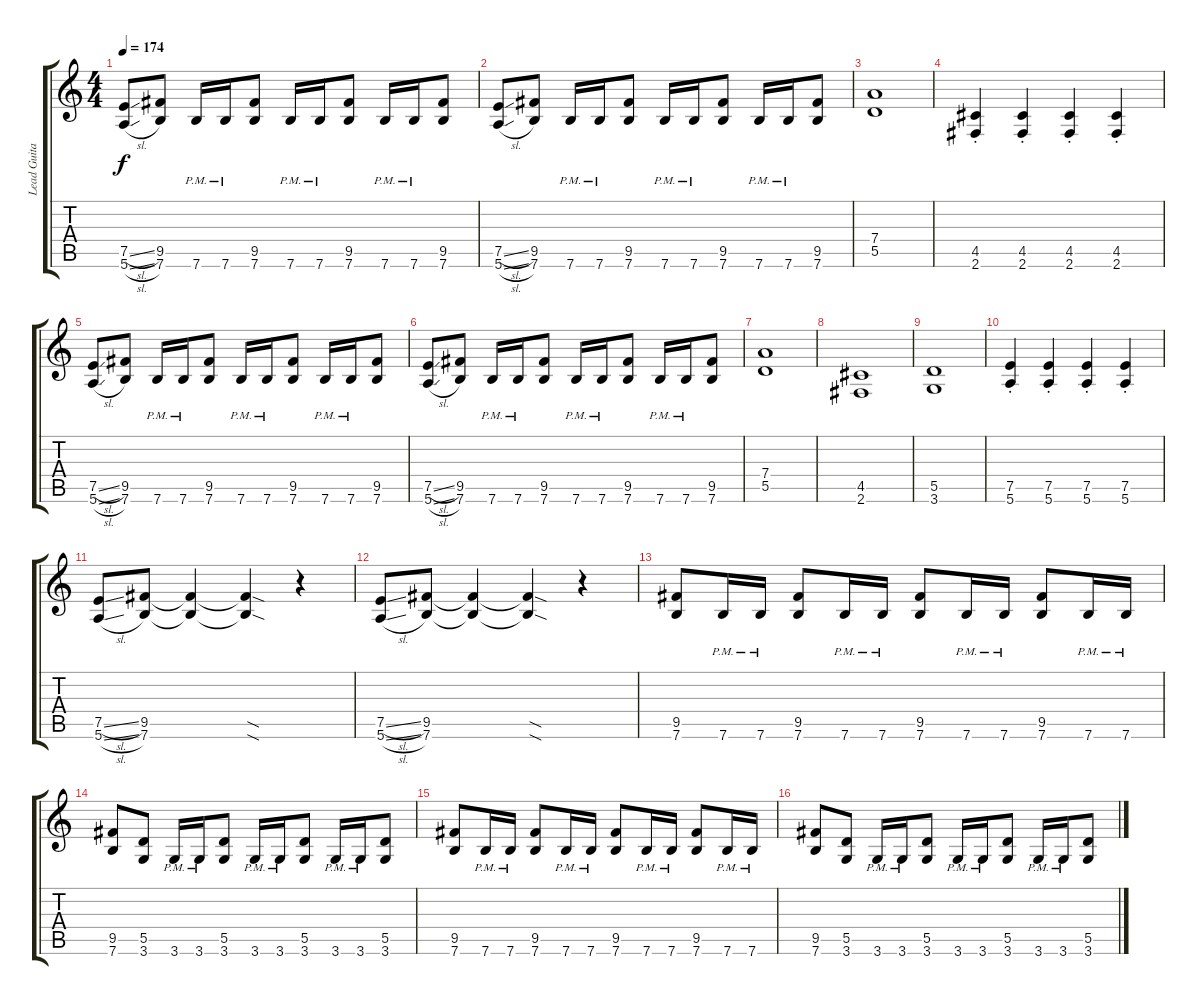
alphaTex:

\track ("Lead Guitar I" "Lead Guita") {instrument overdrivenguitar}
\staff {score tabs}
\tuning (E4 B3 G3 D3 A2 E2) {hide}
\ts (4 4)
\tempo 174
\clef g2
\ks c
(7.5{sl} 5.6{sl}).8{dy f} (9.5 7.6).8 7.6{pm}.16 7.6{pm}.16 (9.5 7.6).8 7.6{pm}.16 7.6{pm}.16 (9.5 7.6).8 7.6{pm}.16 7.6{pm}.16 (9.5 7.6).8 |
(7.5{sl} 5.6{sl}).8 (9.5 7.6).8 7.6{pm}.16 7.6{pm}.16 (9.5 7.6).8 7.6{pm}.16 7.6{pm}.16 (9.5 7.6).8 7.6{pm}.16 7.6{pm}.16 (9.5 7.6).8 |
(7.4 5.5).1 |
(4.5{st} 2.6{st}).4 (4.5{st} 2.6{st}).4 (4.5{st} 2.6{st}).4 (4.5{st} 2.6{st}).4 |
(7.5{sl} 5.6{sl}).8 (9.5 7.6).8 7.6{pm}.16 7.6{pm}.16 (9.5 7.6).8 7.6{pm}.16 7.6{pm}.16 (9.5 7.6).8 7.6{pm}.16 7.6{pm}.16 (9.5 7.6).8 |
(7.5{sl} 5.6{sl}).8 (9.5 7.6).8 7.6{pm}.16 7.6{pm}.16 (9.5 7.6).8 7.6{pm}.16 7.6{pm}.16 (9.5 7.6).8 7.6{pm}.16 7.6{pm}.16 (9.5 7.6).8 |
(7.4 5.5).1 |
(4.5 2.6).1 |
(5.5 3.6).1 |
(7.5{st} 5.6{st}).4 (7.5{st} 5.6{st}).4 (7.5{st} 5.6{st}).4 (7.5{st} 5.6{st}).4 |
(7.5{sl} 5.6{sl}).8 (9.5 7.6).8 (9.5{t} 7.6{t}).4 (9.5{sod t} 7.6{sod t}).4 r.4 |
(7.5{sl} 5.6{sl}).8 (9.5 7.6).8 (9.5{t} 7.6{t}).4 (9.5{sod t} 7.6{sod t}).4 r.4 |
(9.5 7.6).8 7.6{pm}.16 7.6{pm}.16 (9.5 7.6).8 7.6{pm}.16 7.6{pm}.16 (9.5 7.6).8 7.6{pm}.16 7.6{pm}.16 (9.5 7.6).8 7.6{pm}.16 7.6{pm}.16 |
(9.5 7.6).8 (5.5 3.6).8 3.6{pm}.16 3.6{pm}.16 (5.5 3.6).8 3.6{pm}.16 3.6{pm}.16 (5.5 3.6).8 3.6{pm}.16 3.6{pm}.16 (5.5 3.6).8 |
(9.5 7.6).8 7.6{pm}.16 7.6{pm}.16 (9.5 7.6).8 7.6{pm}.16 7.6{pm}.16 (9.5 7.6).8 7.6{pm}.16 7.6{pm}.16 (9.5 7.6).8 7.6{pm}.16 7.6{pm}.16 |
(9.5 7.6).8 (5.5 3.6).8 3.6{pm}.16 3.6{pm}.16 (5.5 3.6).8 3.6{pm}.16 3.6{pm}.16 (5.5 3.6).8 3.6{pm}.16 3.6{pm}.16 (5.5 3.6).8
